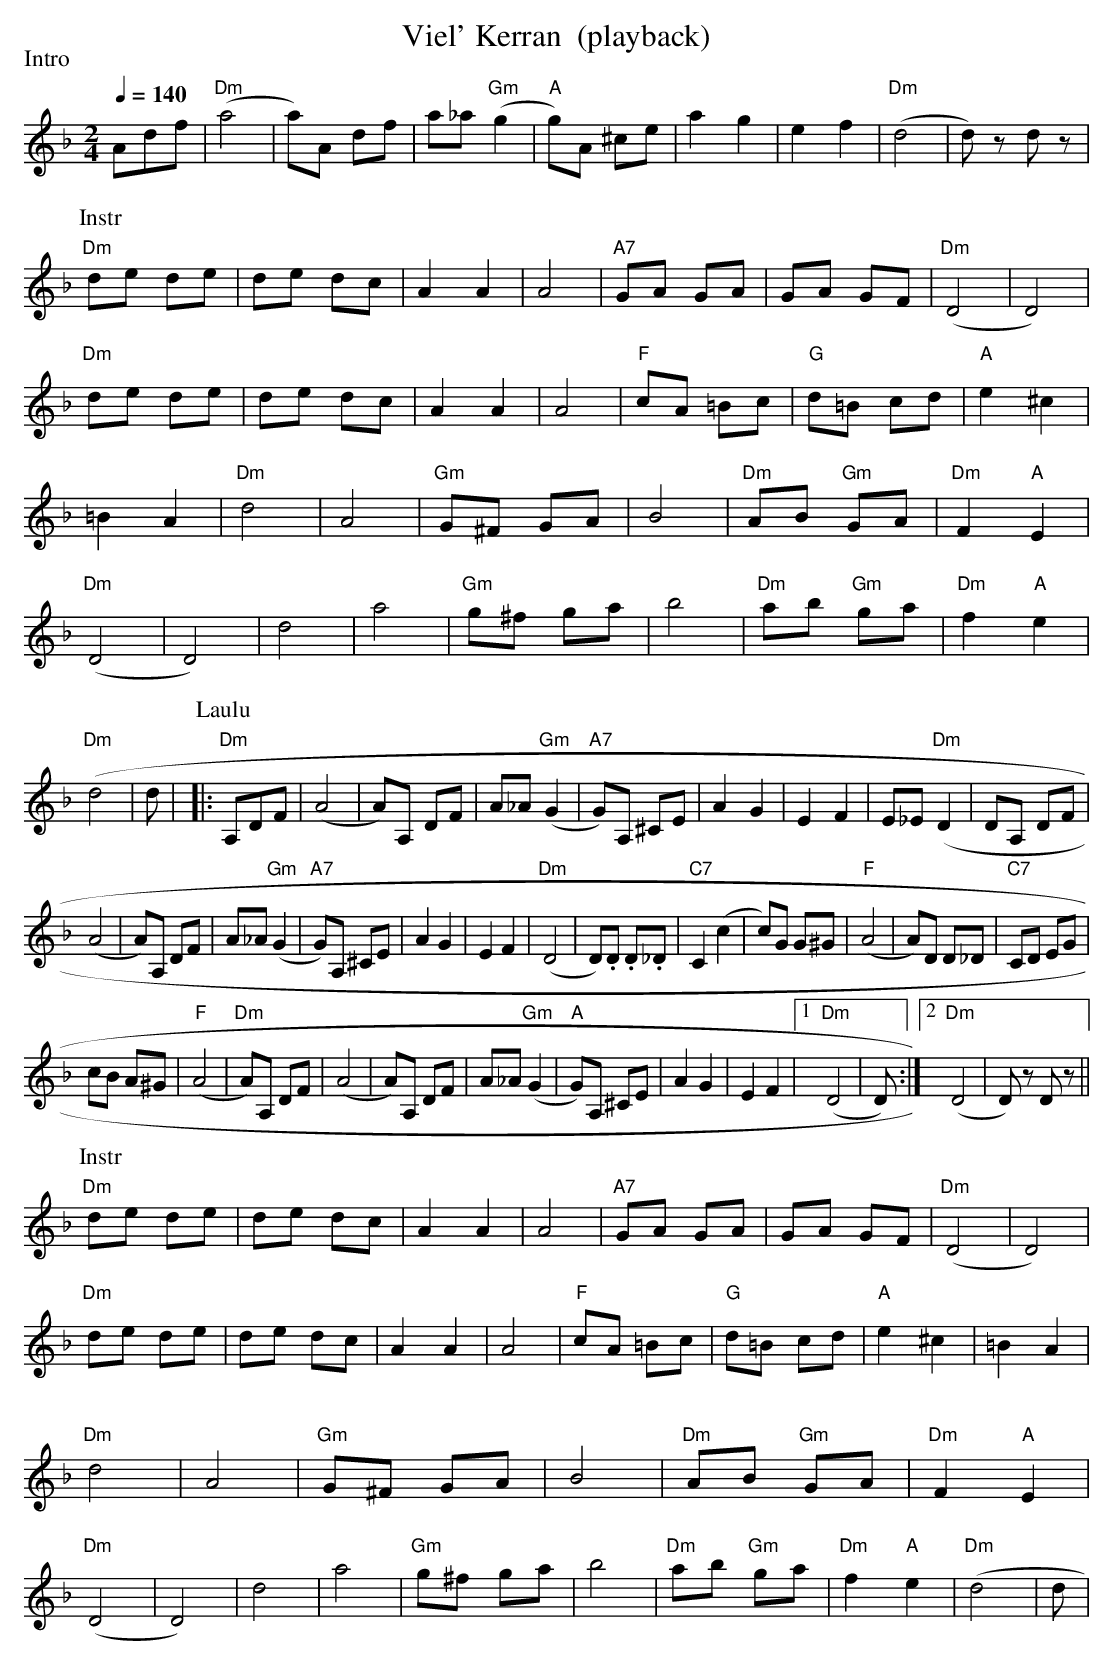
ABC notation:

X:1
T:Viel' Kerran  (playback)
M:2/4
L:1/8
Q:1/4=140
P:Intro
K:Dm
Adf | "Dm" (a4 | a)A df | a_a "Gm" (g2 | "A" g)A ^ce |
a2 g2 | e2 f2 | "Dm" (d4 | d) z d z | !
P:Instr
"Dm" de de | de dc | A2 A2 | A4 |
"A7" GA GA | GA GF | "Dm" (D4 | D4) |
"Dm" de de | de dc | A2 A2 | A4 |
"F" cA =Bc | "G" d=B cd | "A" e2 ^c2 | =B2 A2 |
"Dm" d4 | A4 | "Gm" G^F GA | B4 |
"Dm" AB "Gm" GA | "Dm" F2 "A" E2 | "Dm" (D4 | D4) |
d4 | a4 | "Gm" g^f ga | b4  |
"Dm" ab "Gm" ga | "Dm" f2 "A" e2 | "Dm" (d4 | d} |
P:Laulu
|: "Dm" A,DF | (A4 | A)A, DF | A_A "Gm" (G2 | "A7" G)A, ^CE |
A2 G2 | E2 F2 | E_E "Dm" (D2 | DA, DF | !
(A4 | A)A, DF | A_A "Gm" (G2 | "A7" G)A, ^CE |
A2 G2 | E2 F2 | "Dm" (D4 | D).D .D._D |
"C7" C2 (c2 | c)G G^G | "F" (A4 | A)D D_D |
"C7" CD EG | !
cB A^G | "F" (A4 | "Dm" A)A, DF |
(A4 | A)A, DF | A_A "Gm" (G2 | "A" G)A, ^CE |
A2 G2 | E2 F2 |[1 "Dm" (D4 | D) :|[2 "Dm" (D4 | D) z D z || !
P:Instr
"Dm" de de | de dc | A2 A2 | A4 |
"A7" GA GA | GA GF | "Dm" (D4 | D4) |
"Dm" de de | de dc | A2 A2 | A4 |
"F" cA =Bc | "G" d=B cd | "A" e2 ^c2 | =B2 A2 |
"Dm" d4 | A4 | "Gm" G^F GA | B4 |
"Dm" AB "Gm" GA | "Dm" F2 "A" E2 | "Dm" (D4 | D4) |
d4 | a4 | "Gm" g^f ga | b4  |
"Dm" ab "Gm" ga | "Dm" f2 "A" e2 | "Dm" (d4 | d} |
